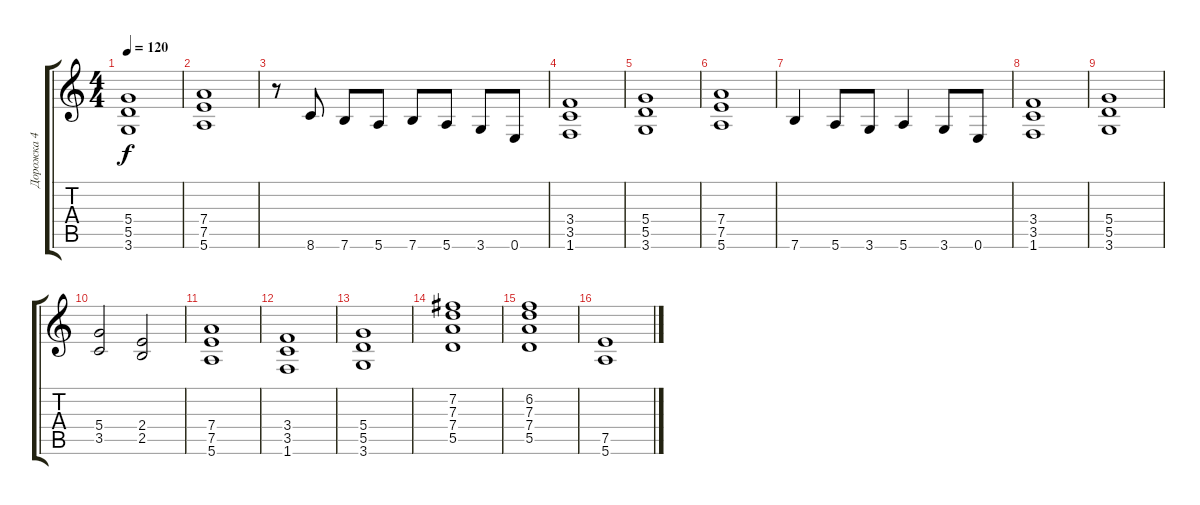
\track ("Дорожка 4" "Дорожка 4") {instrument overdrivenguitar}
\staff {score tabs}
\tuning (E4 B3 G3 D3 A2 E2) {hide}
\ts (4 4)
\tempo 120
\clef g2
\ks c
(5.4 5.5 3.6).1{dy f} |
(7.4 7.5 5.6).1 |
r.8 8.6.8 7.6.8 5.6.8 7.6.8 5.6.8 3.6.8 0.6.8 |
(3.4 3.5 1.6).1 |
(5.4 5.5 3.6).1 |
(7.4 7.5 5.6).1 |
7.6.4 5.6.8 3.6.8 5.6.4 3.6.8 0.6.8 |
(3.4 3.5 1.6).1 |
(5.4 5.5 3.6).1 |
(5.4 3.5).2 (2.4 2.5).2 |
(7.4 7.5 5.6).1 |
(3.4 3.5 1.6).1 |
(5.4 5.5 3.6).1 |
(7.2 7.3 7.4 5.5).1 |
(6.2 7.3 7.4 5.5).1 |
(7.5 5.6).1
